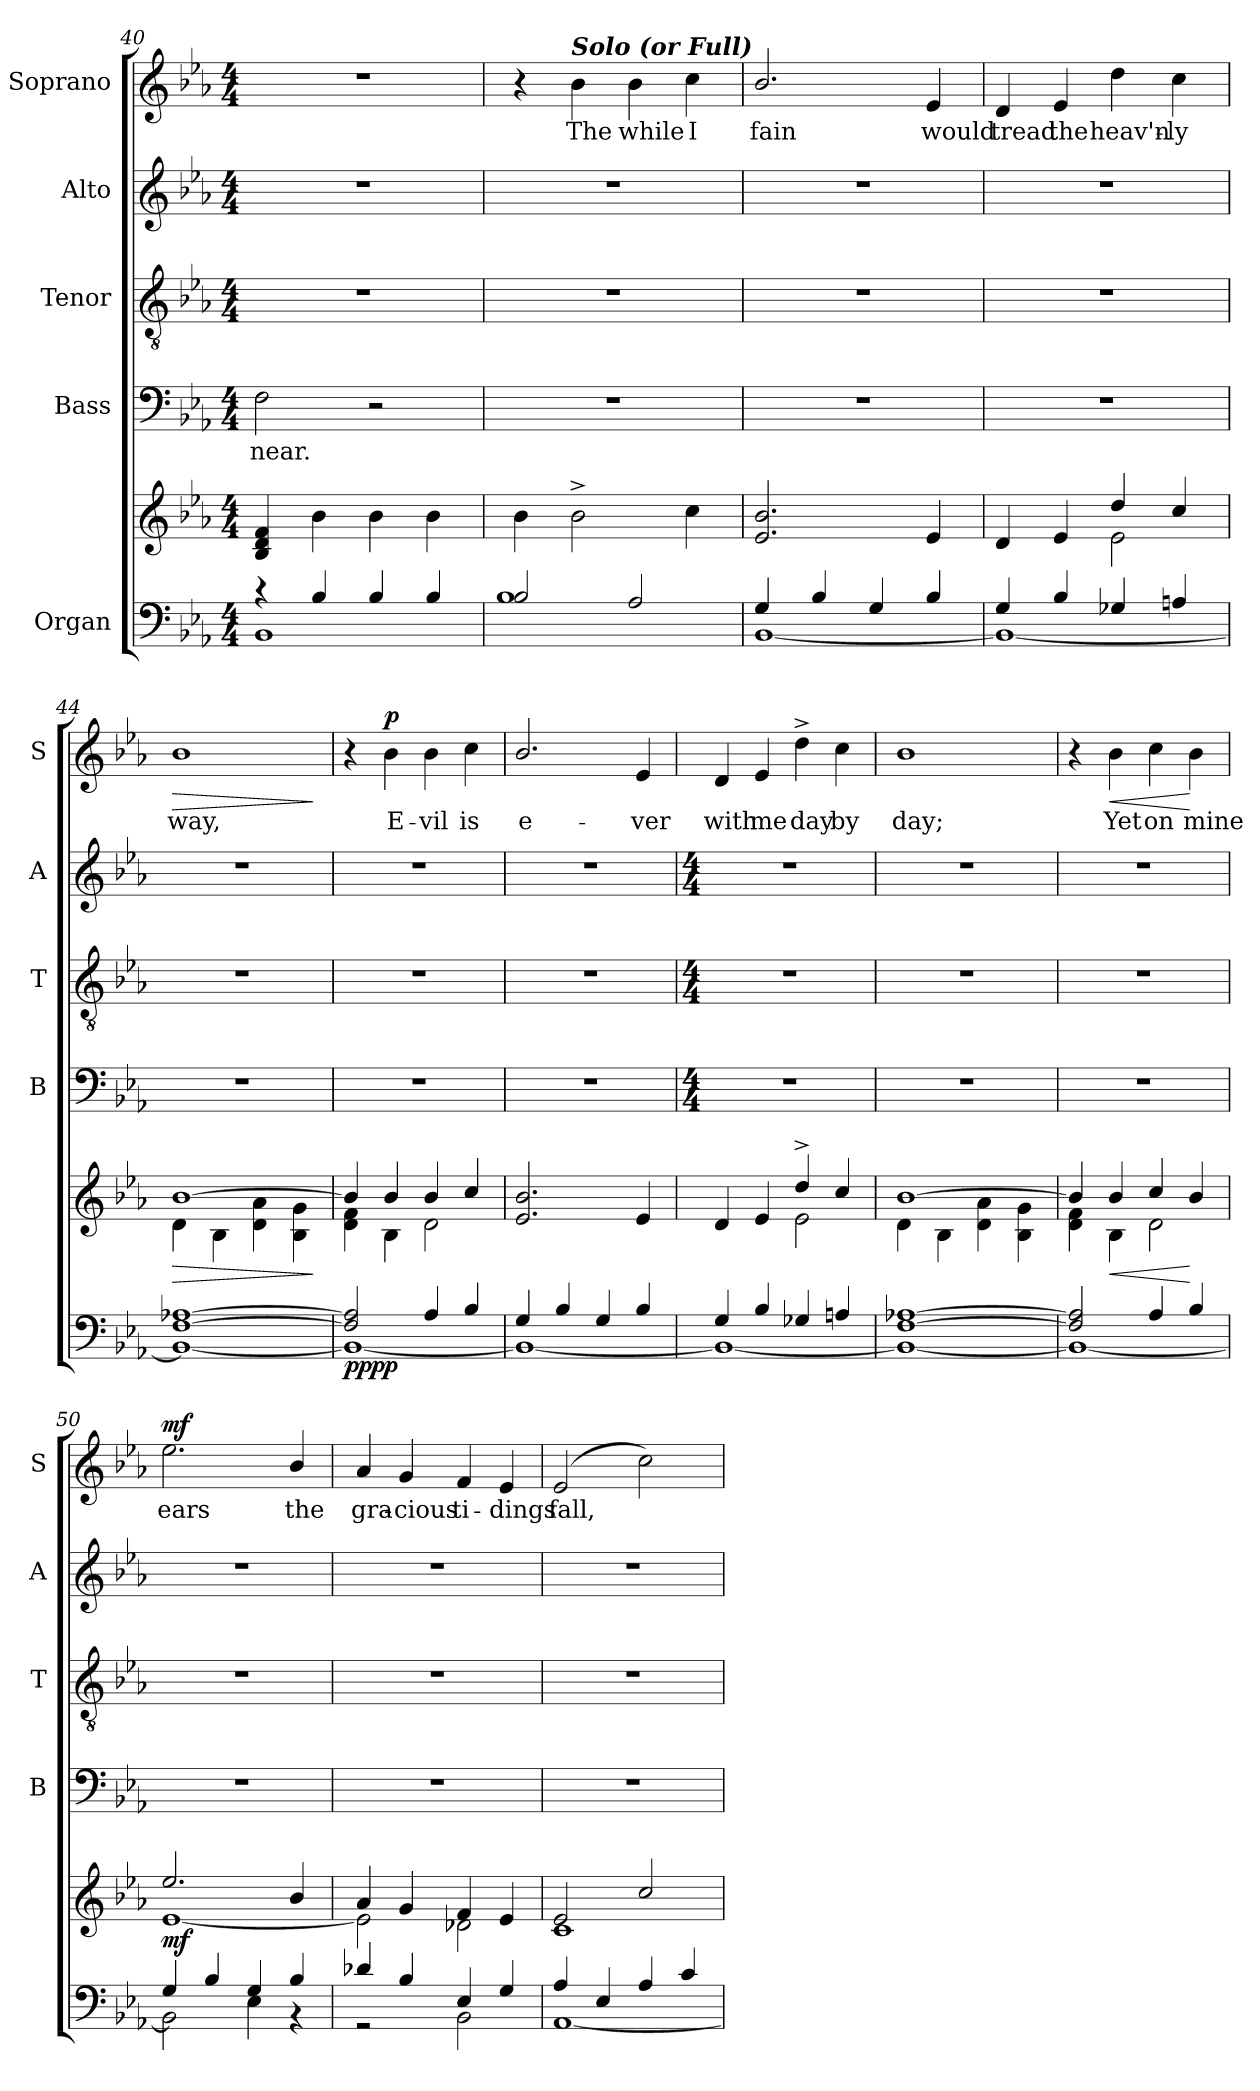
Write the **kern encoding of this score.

**kern	**kern	**dynam	**kern	**text	**kern	**kern	**kern	**text	**dynam
*part5	*part5	*part5	*part4	*part4	*part3	*part2	*part1	*part1	*part1
*staff6	*staff5	*staff5/6	*staff4	*staff4	*staff3	*staff2	*staff1	*staff1	*staff1
*I"Organ	*	*	*I"Bass	*	*I"Tenor	*I"Alto	*I"Soprano	*	*
*	*	*	*I'B	*	*I'T	*I'A	*I'S	*	*
!!LO:LB:g=z
*clefF4	*clefG2	*	*clefF4	*	*clefGv2	*clefG2	*clefG2	*	*
*k[b-e-a-]	*k[b-e-a-]	*	*k[b-e-a-]	*	*k[b-e-a-]	*k[b-e-a-]	*k[b-e-a-]	*	*
*E-:	*E-:	*	*E-:	*	*E-:	*E-:	*E-:	*	*
*M4/4	*M4/4	*	*M4/4	*	*M4/4	*M4/4	*M4/4	*	*
=40	=40	=40	=40	=40	=40	=40	=40	=40	=40
*^	*^	*	*	*	*	*	*	*	*
!	!	!	!	!	!	!LO:LY:b	!	!	!	!	!
4r	1BB-\	4B-/ 4d/ 4f/	1ryy	.	2F	near.	1r	1r	1r	.	.
4B-/	.	4b-\	.	.	.	.	.	.	.	.	.
4B-/	.	4b-\	.	.	2r	.	.	.	.	.	.
4B-/	.	4b-\	.	.	.	.	.	.	.	.	.
=41	=41	=41	=41	=41	=41	=41	=41	=41	=41	=41	=41
*	*	*MM104	*	*	*	*	*	*	*	*	*
!	!	!	!	!LO:DY:b=2	!	!	!	!	!	!	!
!	!	!	!	!LO:DY:n=1:b=2	!	!	!	!	!	!	!
!	!	!	!	!LO:DY:n=2:b	!	!	!	!	!	!	!
2B-/	1B-\	4b-\	1ryy	mf mf mf	1r	.	1r	1r	4r	.	.
!	!	!	!	!	!	!	!	!	!LO:TX:a:Bi:t=Solo (or Full)	!	!
!	!	!	!	!	!	!	!	!	!	!LO:LY:b	!
.	.	2b-^\	.	.	.	.	.	.	4b-	The	.
!	!	!	!	!	!	!	!	!	!	!LO:LY:b	!
2A-/	.	.	.	.	.	.	.	.	4b-	while	.
!	!	!	!	!	!	!	!	!	!	!LO:LY:b	!
.	.	4cc\	.	.	.	.	.	.	4cc	I	.
=42	=42	=42	=42	=42	=42	=42	=42	=42	=42	=42	=42
!	!	!	!	!	!	!	!	!	!	!LO:LY:b	!
4G/	[1BB-\	2.e-/ 2.b-/	1ryy	.	1r	.	1r	1r	2.b-/	fain	.
4B-/	.	.	.	.	.	.	.	.	.	.	.
4G/	.	.	.	.	.	.	.	.	.	.	.
!	!	!	!	!	!	!	!	!	!	!LO:LY:b	!
4B-/	.	4e-/	.	.	.	.	.	.	4e-	would	.
=43	=43	=43	=43	=43	=43	=43	=43	=43	=43	=43	=43
!	!	!	!	!	!	!	!	!	!	!LO:LY:b	!
4G/	1BB-\_	4d/	2ryy	.	1r	.	1r	1r	4d	tread	.
!	!	!	!	!	!	!	!	!	!	!LO:LY:b	!
4B-/	.	4e-/	.	.	.	.	.	.	4e-	the	.
!	!	!	!	!	!	!	!	!	!	!LO:LY:b	!
4G-X/	.	4dd/	2e-\	.	.	.	.	.	4dd	heav'n-	.
!	!	!	!	!	!	!	!	!	!	!LO:LY:b	!
4An/	.	4cc/	.	.	.	.	.	.	4cc	-ly	.
=44	=44	=44	=44	=44	=44	=44	=44	=44	=44	=44	=44
!	!	!	!	!LO:HP:b	!	!	!	!	!	!LO:LY:b	!LO:HP:b
[1F/ [1A-X/	1BB-\_	[1b-/	4d\	>	1r	.	1r	1r	1b-	way,	>
.	.	.	4B-\	.	.	.	.	.	.	.	.
.	.	.	4d\ 4a-\	.	.	.	.	.	.	.	.
.	.	.	4B-\ 4g\	.	.	.	.	.	.	.	.
*v	*v	*	*	*	*	*	*	*	*	*	*
*	*v	*v	*	*	*	*	*	*	*	*
.	.	]	.	.	.	.	.	.	]
=45	=45	=45	=45	=45	=45	=45	=45	=45	=45
*^	*^	*	*	*	*	*	*	*	*
!	!	!	!	!LO:DY:b=2	!	!	!	!	!	!	!
!	!	!	!	!LO:DY:n=1:b=2	!	!	!	!	!	!	!
!	!	!	!	!LO:DY:n=2:b	!	!	!	!	!	!	!
!	!	!	!	!LO:DY:n=3:b	!	!	!	!	!	!	!
2F/] 2A-/]	1BB-\_	4b-/]	4d\ 4f\	p p p p	1r	.	1r	1r	4r	.	.
!	!	!	!	!	!	!	!	!	!	!LO:LY:b	!LO:DY:b
.	.	4b-/	4B-\	.	.	.	.	.	4b-	E-	p
!	!	!	!	!	!	!	!	!	!	!LO:LY:b	!
4A-/	.	4b-/	2d\	.	.	.	.	.	4b-	-vil	.
!	!	!	!	!	!	!	!	!	!	!LO:LY:b	!
4B-/	.	4cc/	.	.	.	.	.	.	4cc	is	.
=46	=46	=46	=46	=46	=46	=46	=46	=46	=46	=46	=46
!	!	!	!	!	!	!	!	!	!	!LO:LY:b	!
4G/	1BB-\_	2.e-/ 2.b-/	1ryy	.	1r	.	1r	1r	2.b-/	e-	.
4B-/	.	.	.	.	.	.	.	.	.	.	.
4G/	.	.	.	.	.	.	.	.	.	.	.
!	!	!	!	!	!	!	!	!	!	!LO:LY:b	!
4B-/	.	4e-/	.	.	.	.	.	.	4e-	-ver	.
!!LO:LB:g=z
=47	=47	=47	=47	=47	=47	=47	=47	=47	=47	=47	=47
*	*	*	*	*	*M4/4	*	*M4/4	*M4/4	*	*	*
!	!	!	!	!	!	!	!	!	!	!LO:LY:b	!
4G/	1BB-\_	4d/	2ryy	.	1r	.	1r	1r	4d	with	.
!	!	!	!	!	!	!	!	!	!	!LO:LY:b	!
4B-/	.	4e-/	.	.	.	.	.	.	4e-	me	.
!	!	!	!	!	!	!	!	!	!	!LO:LY:b	!
4G-X/	.	4dd^/	2e-\	.	.	.	.	.	4dd^	day	.
!	!	!	!	!	!	!	!	!	!	!LO:LY:b	!
4An/	.	4cc/	.	.	.	.	.	.	4cc	by	.
=48	=48	=48	=48	=48	=48	=48	=48	=48	=48	=48	=48
!	!	!	!	!	!	!	!	!	!	!LO:LY:b	!
[1F/ [1A-X/	1BB-\_	[1b-/	4d\	.	1r	.	1r	1r	1b-	day;	.
.	.	.	4B-\	.	.	.	.	.	.	.	.
.	.	.	4d\ 4a-\	.	.	.	.	.	.	.	.
.	.	.	4B-\ 4g\	.	.	.	.	.	.	.	.
=49	=49	=49	=49	=49	=49	=49	=49	=49	=49	=49	=49
2F/] 2A-/]	1BB-\_	4b-/]	4d\ 4f\	.	1r	.	1r	1r	4r	.	.
!	!	!	!	!LO:HP:b	!	!	!	!	!	!LO:LY:b	!LO:HP:b
.	.	4b-/	4B-\	<	.	.	.	.	4b-	Yet	<
!	!	!	!	!	!	!	!	!	!	!LO:LY:b	!
4A-/	.	4cc/	2d\	.	.	.	.	.	4cc	on	.
!	!	!	!	!	!	!	!	!	!	!LO:LY:b	!
4B-/	.	4b-/	.	[	.	.	.	.	4b-	mine	[
=50	=50	=50	=50	=50	=50	=50	=50	=50	=50	=50	=50
!	!	!	!	!LO:DY:b	!	!	!	!	!	!LO:LY:b	!LO:DY:b
4G/	2BB-\]	2.ee-/	[1e-\	mf	1r	.	1r	1r	2.ee-	ears	mf
4B-/	.	.	.	.	.	.	.	.	.	.	.
4G/	4E-\	.	.	.	.	.	.	.	.	.	.
!	!	!	!	!	!	!	!	!	!	!LO:LY:b	!
4B-/	4r	4b-/	.	.	.	.	.	.	4b-/	the	.
=51	=51	=51	=51	=51	=51	=51	=51	=51	=51	=51	=51
!	!	!	!	!	!	!	!	!	!	!LO:LY:b	!
4d-X/	2r	4a-/	2e-\]	.	1r	.	1r	1r	4a-	gra-	.
!	!	!	!	!	!	!	!	!	!	!LO:LY:b	!
4B-/	.	4g/	.	.	.	.	.	.	4g	-cious	.
!	!	!	!	!	!	!	!	!	!	!LO:LY:b	!
4E-/	2BB-\	4f/	2d-X\	.	.	.	.	.	4f	ti-	.
!	!	!	!	!	!	!	!	!	!	!LO:LY:b	!
4G/	.	4e-/	.	.	.	.	.	.	4e-	-dings	.
=52	=52	=52	=52	=52	=52	=52	=52	=52	=52	=52	=52
!	!	!	!	!	!	!	!	!	!	!LO:LY:b	!
4A-/	[1AA-\	2e-/	1c\	.	1r	.	1r	1r	(2e-	fall,	.
4E-/	.	.	.	.	.	.	.	.	.	.	.
4A-/	.	2cc/	.	.	.	.	.	.	2cc)	.	.
4c/	.	.	.	.	.	.	.	.	.	.	.
*v	*v	*	*	*	*	*	*	*	*	*	*
*	*v	*v	*	*	*	*	*	*	*	*
=	=	=	=	=	=	=	=	=	=
*-	*-	*-	*-	*-	*-	*-	*-	*-	*-
